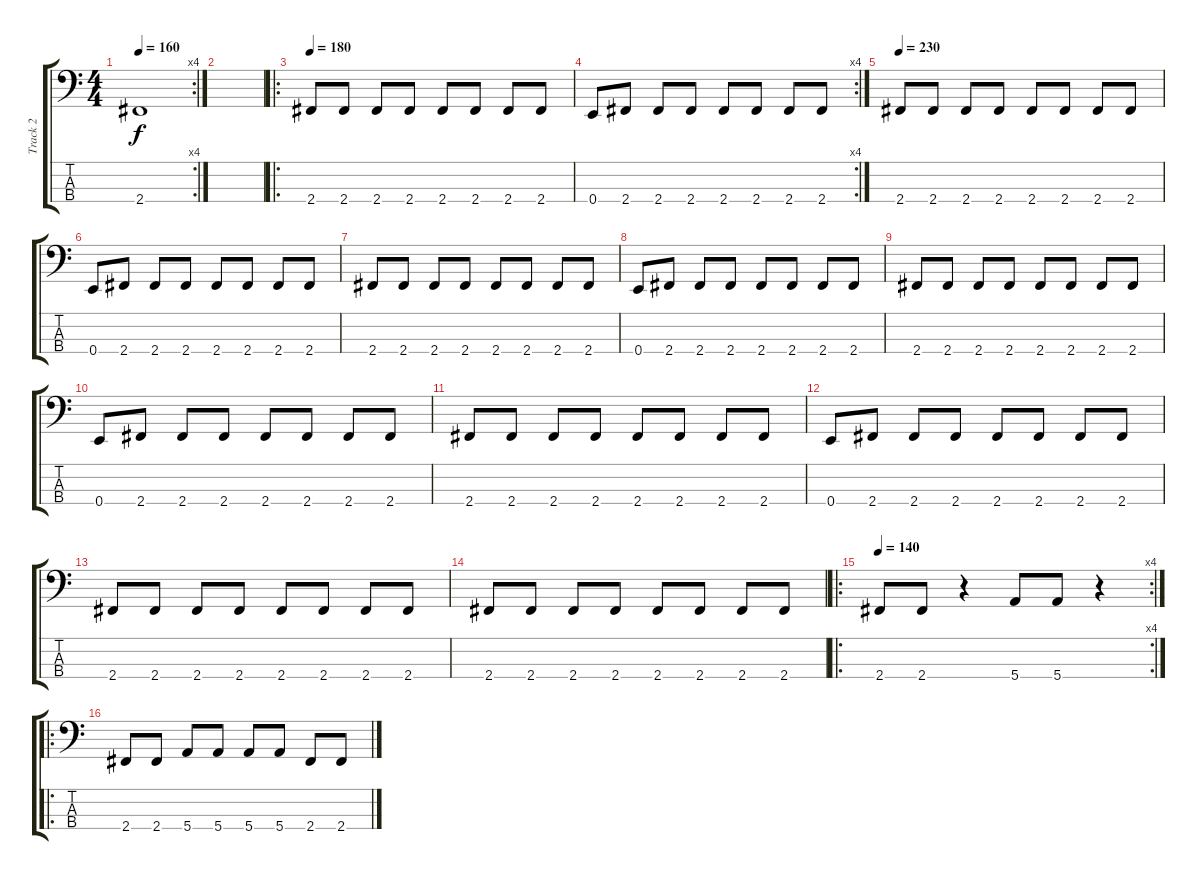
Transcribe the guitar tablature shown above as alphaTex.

\track ("Track 2" "Track 2") {instrument acousticbass}
\staff {score tabs}
\tuning (G2 D2 A1 E1) {hide}
\rc 4
\ts (4 4)
\tempo 160
\clef f4
\ks c
2.4.1{dy f} |
|
\ro
\tempo 180
2.4.8{instrument electricbasspick} 2.4.8 2.4.8 2.4.8 2.4.8 2.4.8 2.4.8 2.4.8 |
\rc 4
0.4.8 2.4.8 2.4.8 2.4.8 2.4.8 2.4.8 2.4.8 2.4.8 |
\tempo 230
2.4.8{instrument electricbasspick} 2.4.8 2.4.8 2.4.8 2.4.8 2.4.8 2.4.8 2.4.8 |
0.4.8 2.4.8 2.4.8 2.4.8 2.4.8 2.4.8 2.4.8 2.4.8 |
2.4.8 2.4.8 2.4.8 2.4.8 2.4.8 2.4.8 2.4.8 2.4.8 |
0.4.8 2.4.8 2.4.8 2.4.8 2.4.8 2.4.8 2.4.8 2.4.8 |
2.4.8 2.4.8 2.4.8 2.4.8 2.4.8 2.4.8 2.4.8 2.4.8 |
0.4.8 2.4.8 2.4.8 2.4.8 2.4.8 2.4.8 2.4.8 2.4.8 |
2.4.8 2.4.8 2.4.8 2.4.8 2.4.8 2.4.8 2.4.8 2.4.8 |
0.4.8 2.4.8 2.4.8 2.4.8 2.4.8 2.4.8 2.4.8 2.4.8 |
2.4.8 2.4.8 2.4.8 2.4.8 2.4.8 2.4.8 2.4.8 2.4.8 |
2.4.8 2.4.8 2.4.8 2.4.8 2.4.8 2.4.8 2.4.8 2.4.8 |
\ro
\rc 4
\tempo 140
2.4.8 2.4.8 r.4 5.4.8 5.4.8 r.4 |
\ro
2.4.8 2.4.8 5.4.8 5.4.8 5.4.8 5.4.8 2.4.8 2.4.8
